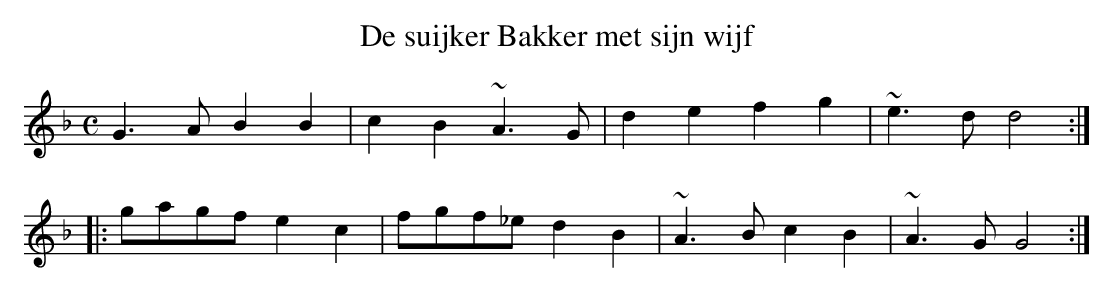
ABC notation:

X:1
T:De suijker Bakker met sijn wijf
M:C
K:Gdor
G3AB2B2|c2B2~A3G|d2e2f2g2|~e3dd4:|
|:gagfe2c2|fgf_ed2B2|~A3Bc2B2|~A3GG4:|
